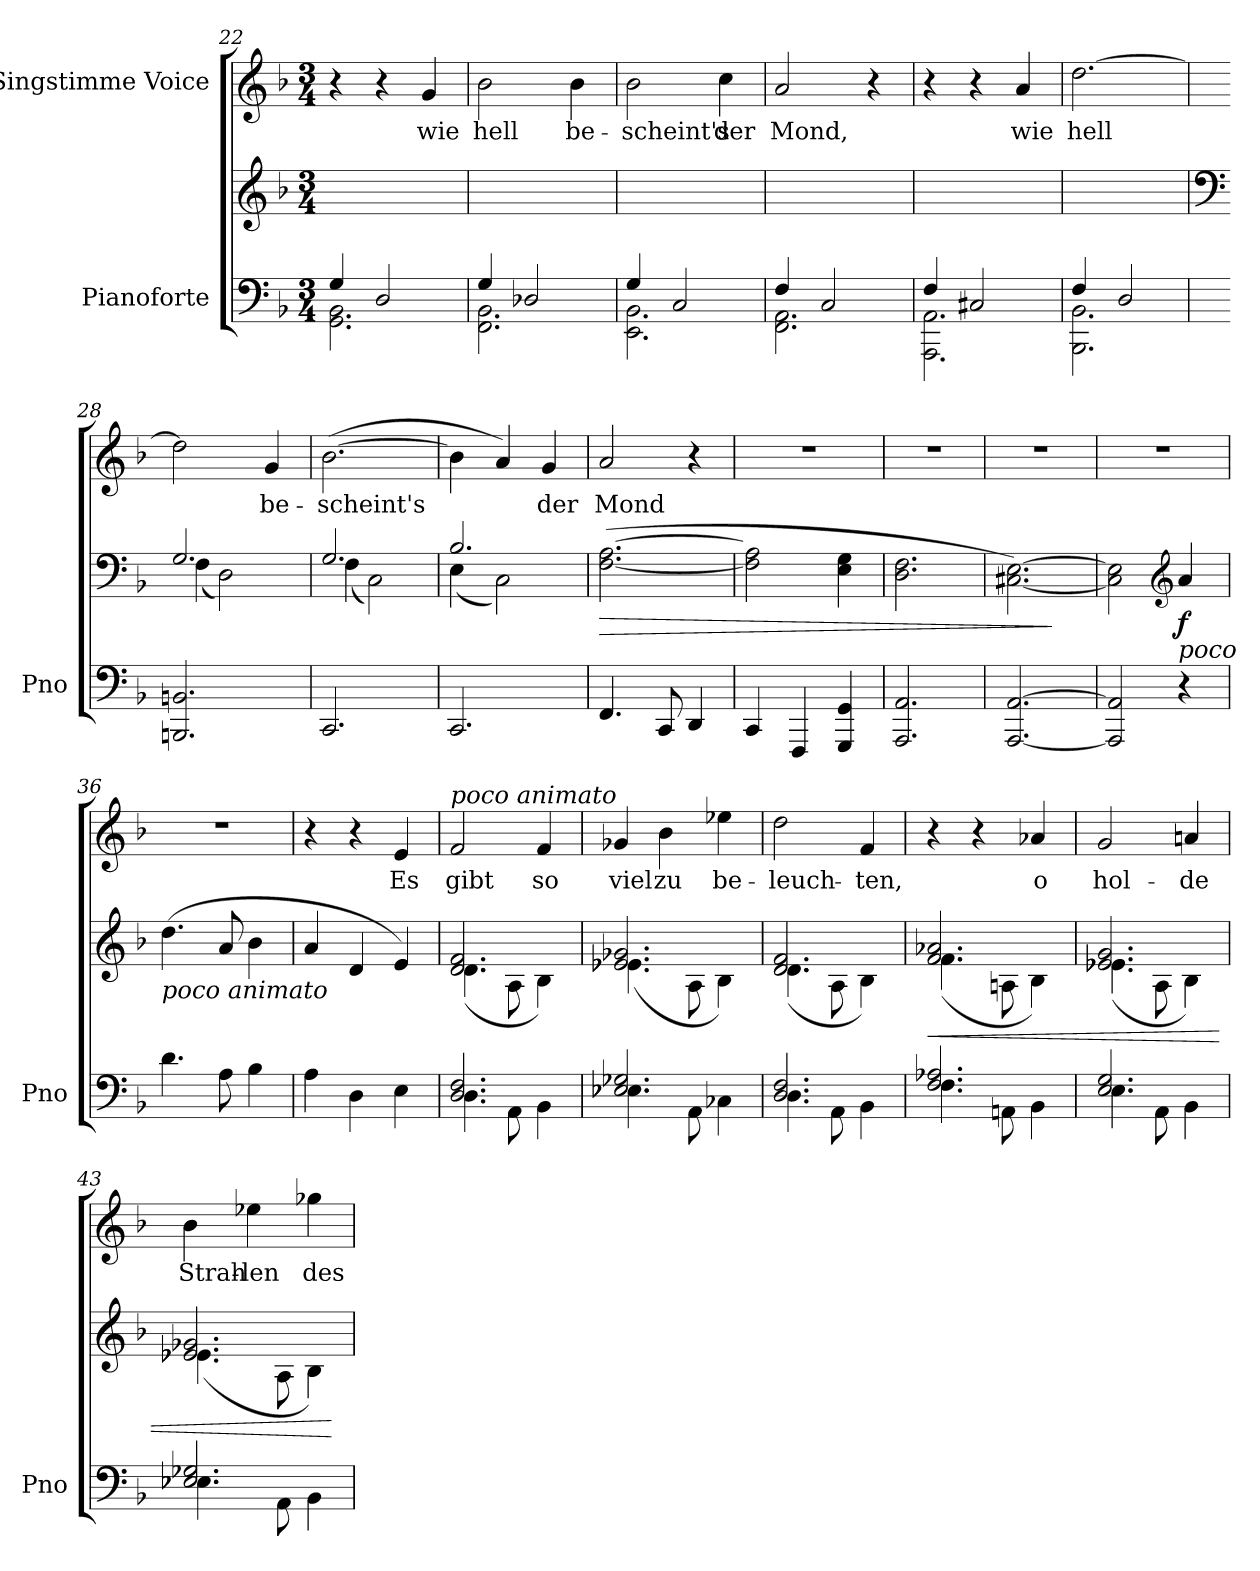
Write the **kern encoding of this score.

**kern	**kern	**dynam	**kern	**text
*part2	*part2	*part2	*part1	*part1
*staff3	*staff2	*staff2/3	*staff1	*staff1
*I"Pianoforte	*	*	*I"Singstimme Voice	*
*I'Pno	*	*	*	*
*clefF4	*clefG2	*	*clefG2	*
*k[b-]	*k[b-]	*	*k[b-]	*
*M3/4	*M3/4	*	*M3/4	*
=22	=22	=22	=22	=22
*^	*	*	*	*
4G/	2.GG\ 2.BB-\	2.ryy	.	4r	.
2D/	.	.	.	4r	.
!	!	!	!	!	!LO:LY:b
.	.	.	.	4g/	wie
=23	=23	=23	=23	=23	=23
!	!	!	!	!	!LO:LY:b
4G/	2.FF\ 2.BB-\	2.ryy	.	2b-\	hell
2D-X/	.	.	.	.	.
!	!	!	!	!	!LO:LY:b
.	.	.	.	4b-\	be-
=24	=24	=24	=24	=24	=24
!	!	!	!	!	!LO:LY:b
4G/	2.EE\ 2.BB-\	2.ryy	.	2b-\	-scheint's
2C/	.	.	.	.	.
!	!	!	!	!	!LO:LY:b
.	.	.	.	4cc\	der
=25	=25	=25	=25	=25	=25
!	!	!	!	!	!LO:LY:b
4F/	2.FF\ 2.AA\	2.ryy	.	2a/	Mond,
2C/	.	.	.	.	.
.	.	.	.	4r	.
=26	=26	=26	=26	=26	=26
4F/	2.AAA\ 2.AA\	2.ryy	.	4r	.
2C#X/	.	.	.	4r	.
!	!	!	!	!	!LO:LY:b
.	.	.	.	4a/	wie
!!LO:LB:g=z
=27	=27	=27	=27	=27	=27
!	!	!	!	!	!LO:LY:b
4F/	2.BBB-\ 2.BB-\	2.ryy	.	[2.dd\	hell
2D/	.	.	.	.	.
*v	*v	*	*	*	*
=28	=28	=28	=28	=28
*	*clefF4	*	*	*
*	*^	*	*	*
2.BBBn/ 2.BBn/	2.G/	(<4F\	.	2dd\]	.
.	.	2D\)	.	.	.
!	!	!	!	!	!LO:LY:b
.	.	.	.	4g/	be-
=29	=29	=29	=29	=29	=29
!	!	!	!	!	!LO:LY:b
2.CC/	2.G/	(<4F\	.	(>[2.b-\	-scheint's
.	.	2C\)	.	.	.
=30	=30	=30	=30	=30	=30
2.CC/	2.B-/	(<4E\	.	4b-\]	.
.	.	2C\)	.	4a/)	.
!	!	!	!	!	!LO:LY:b
.	.	.	.	4g/	der
*	*v	*v	*	*	*
=31	=31	=31	=31	=31
!	!	!LO:HP:b	!	!LO:LY:b
4.FF/	(>[2.F\ [2.A\	>	2a/	Mond
8CC/	.	.	.	.
4DD/	.	.	4r	.
=32	=32	=32	=32	=32
4CC/	2F\] 2A\]	.	2.r	.
4FFF/	.	.	.	.
4GGG/ 4GG/	4E\ 4G\	.	.	.
=33	=33	=33	=33	=33
2.AAA/ 2.AA/	2.D\ 2.F\	.	2.r	.
=34	=34	=34	=34	=34
[2.AAA/ [2.AA/	[2.C#X\ [2.E\)	.	2.r	.
.	.	]	.	.
=35	=35	=35	=35	=35
2AAA/] 2AA/]	2C#\] 2E\]	.	2.r	.
*	*clefG2	*	*	*
!	!LO:TX:b:i:t=poco	!	!	!
!	!	!LO:DY:b	!	!
4r	4a/	f	.	.
!!LO:PB:g=z
=36	=36	=36	=36	=36
!	!LO:TX:b:i:t=poco animato	!	!	!
4.d\	(>4.dd\	.	2.r	.
8A\	8a/	.	.	.
4B-\	4b-\	.	.	.
=37	=37	=37	=37	=37
4A\	4a/	.	4r	.
4D\	4d/	.	4r	.
!	!	!	!	!LO:LY:b
4E\	4e/)	.	4e/	Es
=38	=38	=38	=38	=38
*^	*^	*	*	*
!	!	!	!	!	!LO:TX:a:i:t=poco animato	!
!	!	!	!	!	!	!LO:LY:b
2.D/ 2.F/	4.D\	2.d/ 2.f/	(<4.d\	.	2f/	gibt
.	8AA\	.	8A\	.	.	.
!	!	!	!	!	!	!LO:LY:b
.	4BB-\	.	4B-\)	.	4f/	so
=39	=39	=39	=39	=39	=39	=39
!	!	!	!	!	!	!LO:LY:b
2.E-X/ 2.G-X/	4.E-\	2.e-X/ 2.g-X/	(<4.e-\	.	4g-X/	viel
!	!	!	!	!	!	!LO:LY:b
.	.	.	.	.	4b-\	zu
.	8AA\	.	8A\	.	.	.
!	!	!	!	!	!	!LO:LY:b
.	4C-X\	.	4B-\)	.	4ee-X\	be-
=40	=40	=40	=40	=40	=40	=40
!	!	!	!	!	!	!LO:LY:b
2.D/ 2.F/	4.D\	2.d/ 2.f/	(<4.d\	.	2dd\	-leuch-
.	8AA\	.	8A\	.	.	.
!	!	!	!	!	!	!LO:LY:b
.	4BB-\	.	4B-\)	.	4f/	-ten,
=41	=41	=41	=41	=41	=41	=41
!	!	!	!	!LO:HP:b	!	!
2.F/ 2.A-X/	4.F\	2.f/ 2.a-X/	(<4.f\	<	4r	.
.	.	.	.	.	4r	.
.	8AAn\	.	8An\	.	.	.
!	!	!	!	!	!	!LO:LY:b
.	4BB-\	.	4B-\)	.	4a-X/	o
=42	=42	=42	=42	=42	=42	=42
!	!	!	!	!	!	!LO:LY:b
2.E/ 2.G/	4.E\	2.e-X/ 2.g/	(<4.e-\	.	2g/	hol-
.	8AA\	.	8A\	.	.	.
!	!	!	!	!	!	!LO:LY:b
.	4BB-\	.	4B-\)	.	4an/	-de
=43	=43	=43	=43	=43	=43	=43
!	!	!	!	!	!	!LO:LY:b
2.E-X/ 2.G-X/	4.E-\	2.e-X/ 2.g-X/	(<4.e-\	.	4b-\	Strah-
!	!	!	!	!	!	!LO:LY:b
.	.	.	.	.	4ee-X\	-len
.	8AA\	.	8A\	.	.	.
!	!	!	!	!	!	!LO:LY:b
.	4BB-\	.	4B-\)	.	4gg-X\	des
*v	*v	*	*	*	*	*
*	*v	*v	*	*	*
.	.	[	.	.
=	=	=	=	=
*-	*-	*-	*-	*-
